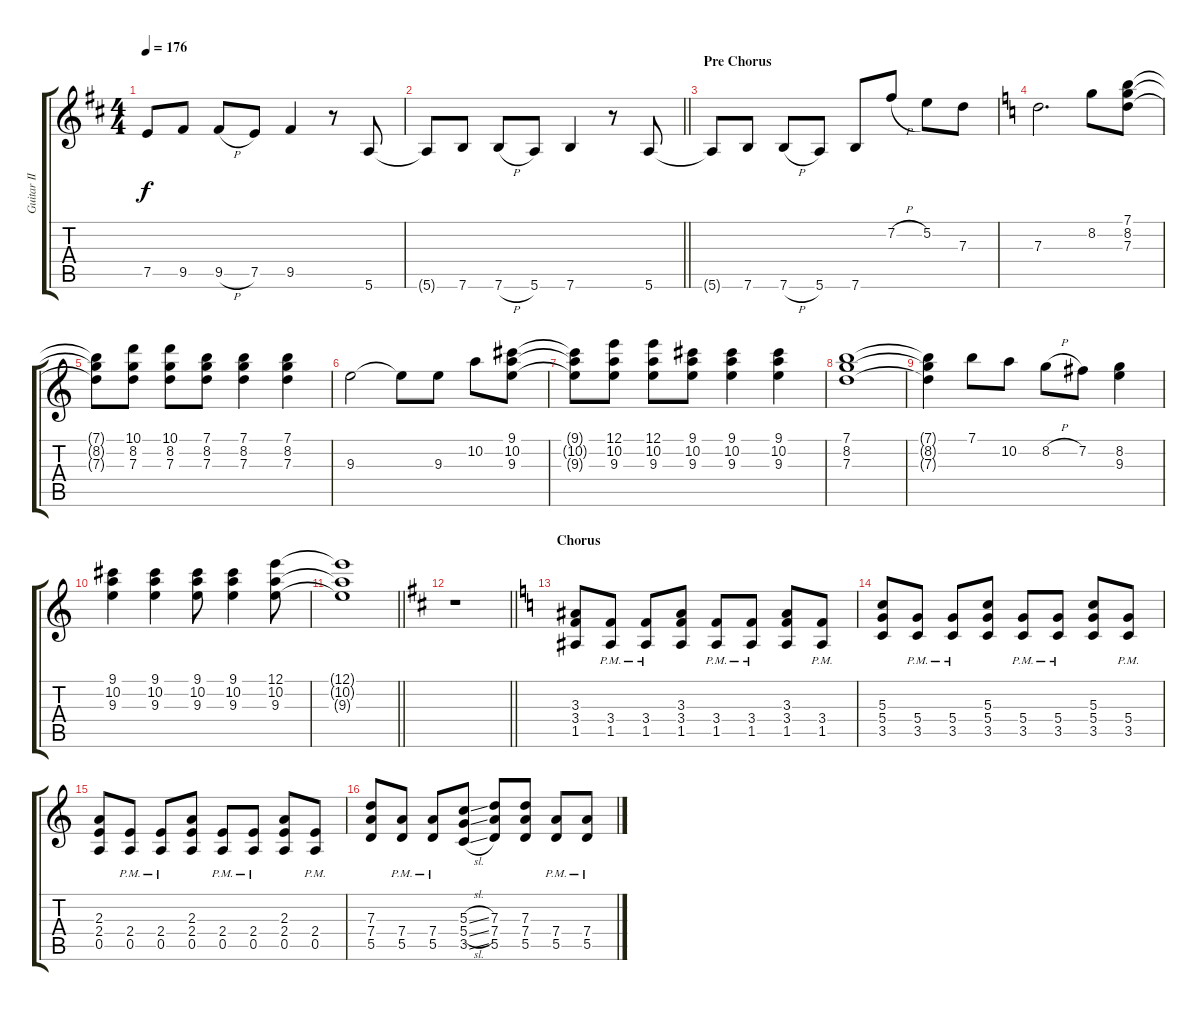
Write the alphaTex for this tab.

\track ("Guitar II" "Guitar II") {instrument distortionguitar}
\staff {score tabs}
\tuning (E4 B3 G3 D3 A2 E2) {hide}
\ts (4 4)
\tempo 176
\clef g2
\ks d
7.5{t}.8{dy f} 9.5.8 9.5{h}.8 7.5.8 9.5.4 r.8 5.6.8 |
\barLineRight lightlight
5.6{t}.8 7.6.8 7.6{h}.8 5.6.8 7.6.4 r.8 5.6.8 |
\section ("" "Pre Chorus")
5.6{t}.8 7.6.8 7.6{h}.8 5.6.8 7.6.8 7.2{h}.8{volume 12 balance 8 instrument electricguitarclean} 5.2.8 7.3.8 |
\ks c
7.3.2{d} 8.2.8 (7.1 8.2 7.3).8 |
(7.1{t} 8.2{t} 7.3{t}).8 (10.1 8.2 7.3).8 (10.1 8.2 7.3).8 (7.1 8.2 7.3).8 (7.1 8.2 7.3).4 (7.1 8.2 7.3).4 |
9.3.2 9.3{t}.8 9.3.8 10.2.8 (9.1 10.2 9.3).8 |
(9.1{t} 10.2{t} 9.3{t}).8 (12.1 10.2 9.3).8 (12.1 10.2 9.3).8 (9.1 10.2 9.3).8 (9.1 10.2 9.3).4 (9.1 10.2 9.3).4 |
(7.1 8.2 7.3).1 |
(7.1{t} 8.2{t} 7.3{t}).4 7.1.8 10.2.8 8.2{h}.8 7.2.8 (8.2 9.3).4 |
(9.1 10.2 9.3).4 (9.1 10.2 9.3).4 (9.1 10.2 9.3).8 (9.1 10.2 9.3).4 (12.1 10.2 9.3).8 |
\barLineRight lightlight
(12.1{t} 10.2{t} 9.3{t}).1 |
\barLineRight lightlight
\ks d
r.1{volume 15 balance 8 instrument distortionguitar} |
\section ("" "Chorus")
\ks c
(3.3 3.4 1.5).8 (3.4{pm} 1.5{pm}).8 (3.4{pm} 1.5{pm}).8 (3.3 3.4 1.5).8 (3.4{pm} 1.5{pm}).8 (3.4{pm} 1.5{pm}).8 (3.3 3.4 1.5).8 (3.4{pm} 1.5{pm}).8 |
(5.3 5.4 3.5).8 (5.4{pm} 3.5{pm}).8 (5.4{pm} 3.5{pm}).8 (5.3 5.4 3.5).8 (5.4{pm} 3.5{pm}).8 (5.4{pm} 3.5{pm}).8 (5.3 5.4 3.5).8 (5.4{pm} 3.5{pm}).8 |
(2.3 2.4 0.5).8 (2.4{pm} 0.5{pm}).8 (2.4{pm} 0.5{pm}).8 (2.3 2.4 0.5).8 (2.4{pm} 0.5{pm}).8 (2.4{pm} 0.5{pm}).8 (2.3 2.4 0.5).8 (2.4{pm} 0.5{pm}).8 |
(7.3 7.4 5.5).8 (7.4{pm} 5.5{pm}).8 (7.4{pm} 5.5{pm}).8 (5.3{sl} 5.4{sl} 3.5{sl}).8 (7.3 7.4 5.5).8 (7.3 7.4 5.5).8 (7.4{pm} 5.5{pm}).8 (7.4{pm} 5.5{pm}).8
